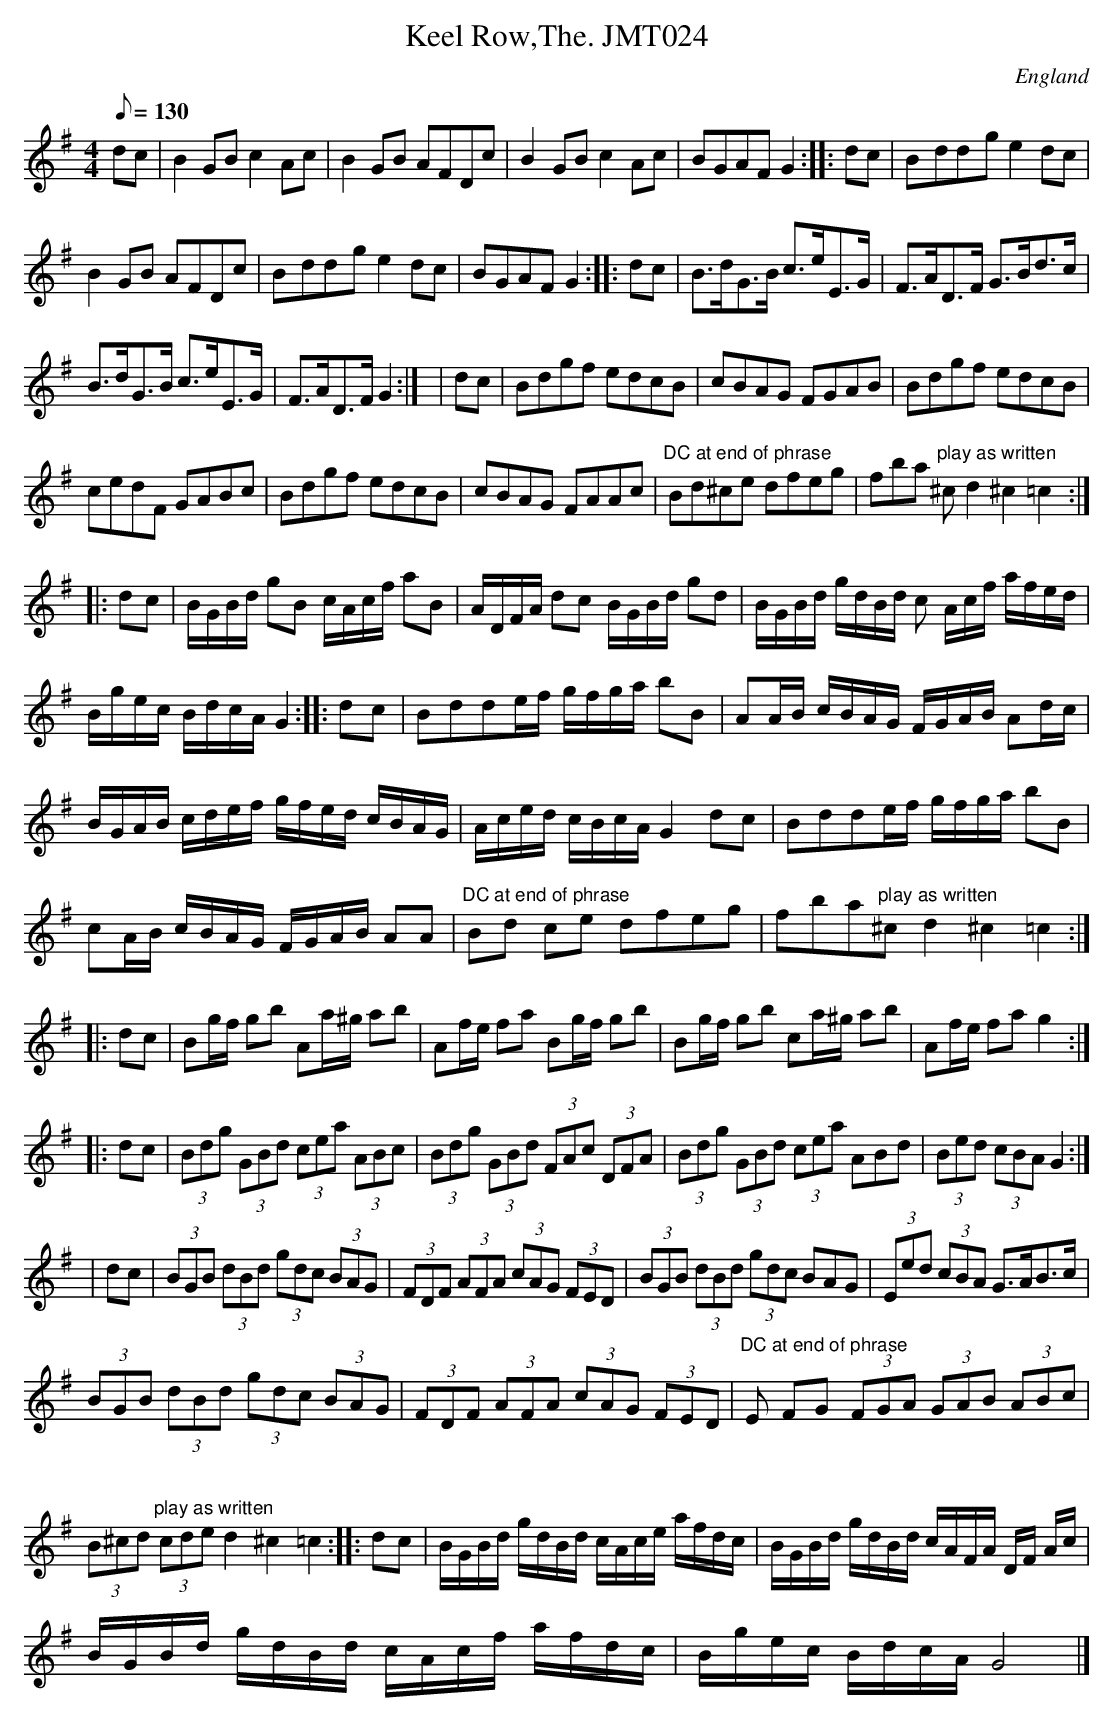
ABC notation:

X:1
T:Keel Row,The. JMT024
M:4/4
L:1/8
Q:130
O:England
K:G
dc|B2GBc2Ac|B2GB AFDc|B2GBc2Ac|BGAFG2:|
|:dc|B-dd-ge2dc|!B2GB AFDc|B-dd-ge2dc|BGAFG2:|
|:dc|B>dG>B c>eE>G|F>AD>F G>Bd>c|!B>dG>B c>eE>G|F>AD>FG2:|
|dc|Bdgf edcB|cBAG FGAB|Bdgf edcB|!cedF GABc|
Bdgf edcB|cBAG FAAc|"DC at end of phrase"Bd^ce dfeg|fba"play as written"
^cd2^c2=c2:|!
|:dc|B/G/B/d/ gB c/A/c/f/ aB|A/D/F/A/ dc B/G/B/d/ gd|B/G/B/d/ g/d/B/d/ c
/A/c/f/ a/f/e/d/|!B/g/e/c/ B/d/c/A/G2:|
|:dc|Bdde/f/ g/f/g/a/ bB|AA/B/ c/B/A/G/ F/G/A/B/ Ad/c/|!
B/G/A/B/ c/d/e/f/ g/f/e/d/ c/B/A/G/|A/c/e/d/ c/B/c/A/ G2dc|
Bdde/f/ g/f/g/a/ bB|!cA/B/ c/B/A/G/ F/G/A/B/ AA|"DC at end of phrase"Bd^
ce dfeg|fba"play as written"^cd2^c2=c2:|!
|:dc|Bg/f/ gb Aa/^g/ ab|Af/e/ fa Bg/f/ gb| Bg/f/ gb ca/^g/ ab|Af/e/ fag2
:|!
|:dc|(3Bdg (3GBd (3cea (3ABc|(3Bdg (3GBd (3FAc (3DFA|(3Bdg (3GBd (3cea (
3ABd|(3Bed (3cBA G2:|!
|dc|(3BGB (3dBd (3gdc (3BAG|(3FDF (3AFA (3cAG (3FED|(3BGB (3dBd (3gdc (3
BAG|(3Eed (3cBA G>AB>c|!
(3BGB (3dBd (3gdc (3BAG|(3FDF (3AFA (3cAG (3FED|"DC at end of phrase"(3E
FG (3FGA (3GAB (3ABc|(3B^cd"play as written" (3cded2^c2=c2:|
|:dc|B/G/B/d/ g/d/B/d/ c/A/c/e/ a/f/d/c/|B/G/B/d/ g/d/B/d/ c/A/F/A/ D/F/
A/c/|!
B/G/B/d/ g/d/B/d/ c/A/c/f/ a/f/d/c/|B/g/e/c/ B/d/c/A/ G4|]
